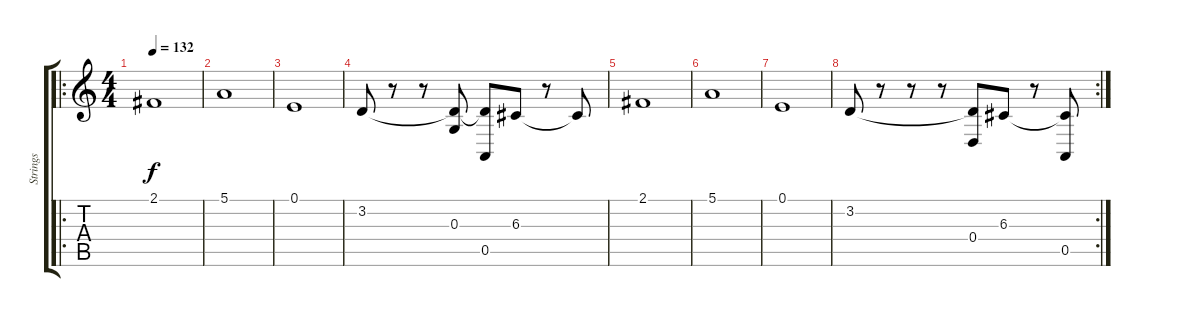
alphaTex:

\track ("Strings" "Strings") {instrument stringensemble1}
\staff {score tabs}
\tuning (E4 B3 G3 D3 A2 D2) {hide}
\ro
\ts (4 4)
\tempo 132
\clef g2
\ks c
2.1.1{dy f} |
5.1.1 |
0.1.1 |
3.2.8 r.8 r.8 (3.2{t} 0.3).8 (3.2{t} 0.5).8 6.3.8 r.8 6.3{t}.8 |
2.1.1 |
5.1.1 |
0.1.1 |
\rc 2
3.2.8 r.8 r.8 r.8 (3.2{t} 0.4).8 6.3.8 r.8 (6.3{t} 0.5).8
